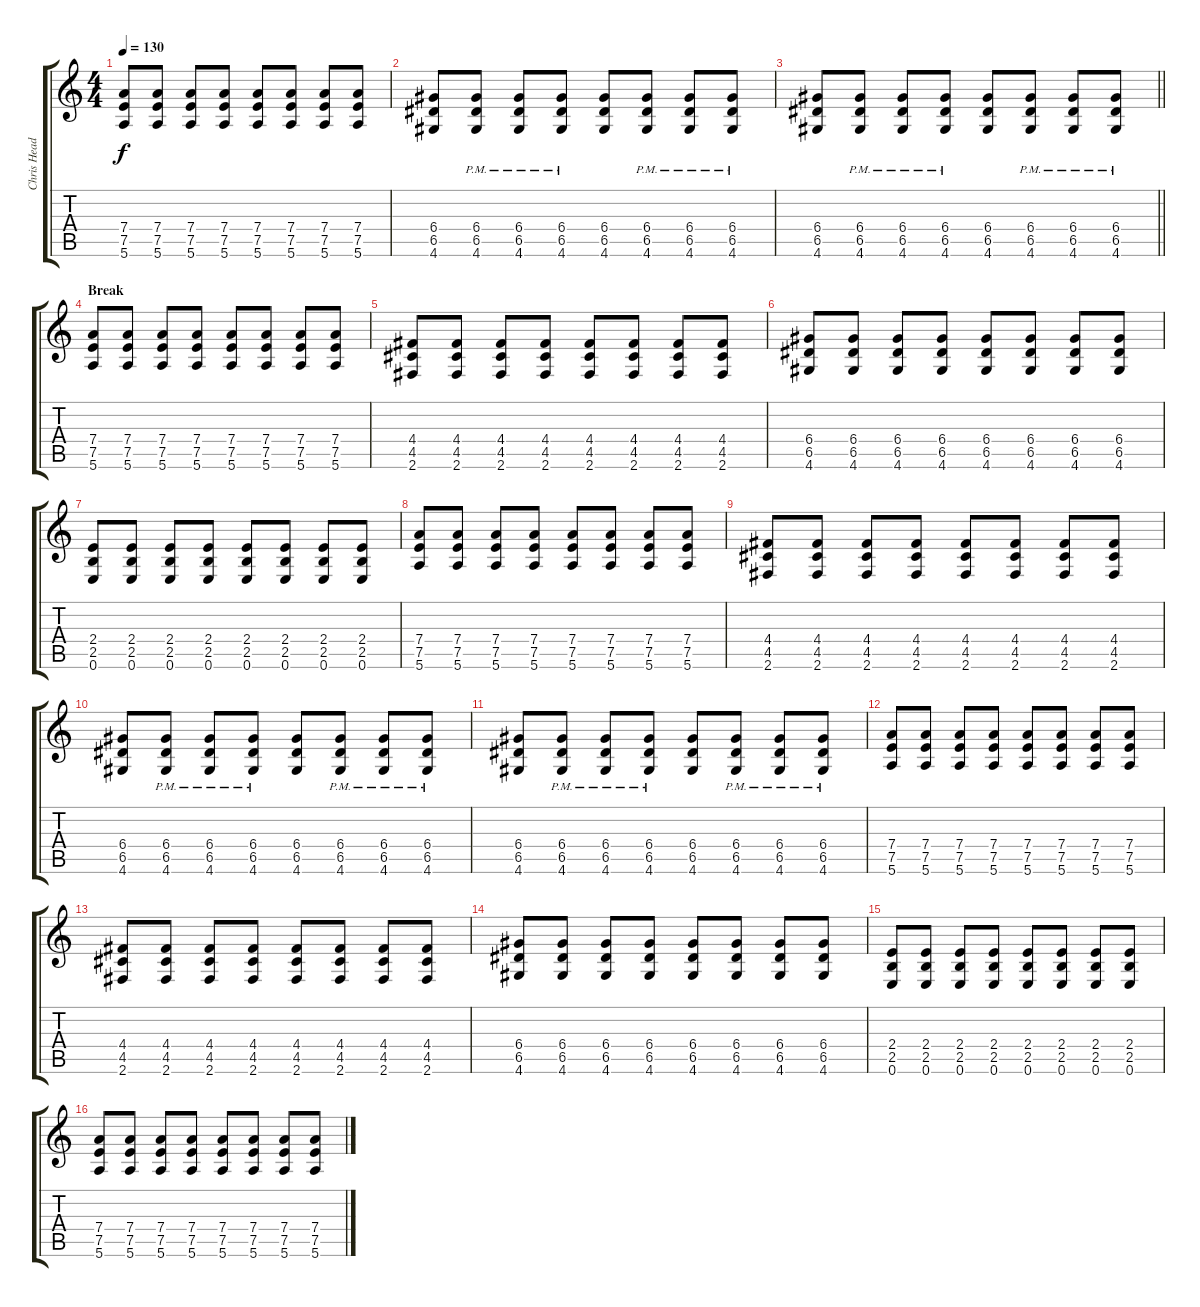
\track ("Chris Head Guitar" "Chris Head") {instrument overdrivenguitar}
\staff {score tabs}
\tuning (E4 B3 G3 D3 A2 E2) {hide}
\ts (4 4)
\tempo 130
\clef g2
\ks c
(7.4 7.5 5.6).8{dy f} (7.4 7.5 5.6).8 (7.4 7.5 5.6).8 (7.4 7.5 5.6).8 (7.4 7.5 5.6).8 (7.4 7.5 5.6).8 (7.4 7.5 5.6).8 (7.4 7.5 5.6).8 |
(6.4 6.5 4.6).8 (6.4{pm} 6.5{pm} 4.6{pm}).8 (6.4{pm} 6.5{pm} 4.6{pm}).8 (6.4{pm} 6.5{pm} 4.6{pm}).8 (6.4 6.5 4.6).8 (6.4{pm} 6.5{pm} 4.6{pm}).8 (6.4{pm} 6.5{pm} 4.6{pm}).8 (6.4{pm} 6.5{pm} 4.6{pm}).8 |
\barLineRight lightlight
(6.4 6.5 4.6).8 (6.4{pm} 6.5{pm} 4.6{pm}).8 (6.4{pm} 6.5{pm} 4.6{pm}).8 (6.4{pm} 6.5{pm} 4.6{pm}).8 (6.4 6.5 4.6).8 (6.4{pm} 6.5{pm} 4.6{pm}).8 (6.4{pm} 6.5{pm} 4.6{pm}).8 (6.4{pm} 6.5{pm} 4.6{pm}).8 |
\section ("" "Break")
(7.4 7.5 5.6).8 (7.4 7.5 5.6).8 (7.4 7.5 5.6).8 (7.4 7.5 5.6).8 (7.4 7.5 5.6).8 (7.4 7.5 5.6).8 (7.4 7.5 5.6).8 (7.4 7.5 5.6).8 |
(4.4 4.5 2.6).8 (4.4 4.5 2.6).8 (4.4 4.5 2.6).8 (4.4 4.5 2.6).8 (4.4 4.5 2.6).8 (4.4 4.5 2.6).8 (4.4 4.5 2.6).8 (4.4 4.5 2.6).8 |
(6.4 6.5 4.6).8 (6.4 6.5 4.6).8 (6.4 6.5 4.6).8 (6.4 6.5 4.6).8 (6.4 6.5 4.6).8 (6.4 6.5 4.6).8 (6.4 6.5 4.6).8 (6.4 6.5 4.6).8 |
(2.4 2.5 0.6).8 (2.4 2.5 0.6).8 (2.4 2.5 0.6).8 (2.4 2.5 0.6).8 (2.4 2.5 0.6).8 (2.4 2.5 0.6).8 (2.4 2.5 0.6).8 (2.4 2.5 0.6).8 |
(7.4 7.5 5.6).8 (7.4 7.5 5.6).8 (7.4 7.5 5.6).8 (7.4 7.5 5.6).8 (7.4 7.5 5.6).8 (7.4 7.5 5.6).8 (7.4 7.5 5.6).8 (7.4 7.5 5.6).8 |
(4.4 4.5 2.6).8 (4.4 4.5 2.6).8 (4.4 4.5 2.6).8 (4.4 4.5 2.6).8 (4.4 4.5 2.6).8 (4.4 4.5 2.6).8 (4.4 4.5 2.6).8 (4.4 4.5 2.6).8 |
(6.4 6.5 4.6).8 (6.4{pm} 6.5{pm} 4.6{pm}).8 (6.4{pm} 6.5{pm} 4.6{pm}).8 (6.4{pm} 6.5{pm} 4.6{pm}).8 (6.4 6.5 4.6).8 (6.4{pm} 6.5{pm} 4.6{pm}).8 (6.4{pm} 6.5{pm} 4.6{pm}).8 (6.4{pm} 6.5{pm} 4.6{pm}).8 |
(6.4 6.5 4.6).8 (6.4{pm} 6.5{pm} 4.6{pm}).8 (6.4{pm} 6.5{pm} 4.6{pm}).8 (6.4{pm} 6.5{pm} 4.6{pm}).8 (6.4 6.5 4.6).8 (6.4{pm} 6.5{pm} 4.6{pm}).8 (6.4{pm} 6.5{pm} 4.6{pm}).8 (6.4{pm} 6.5{pm} 4.6{pm}).8 |
(7.4 7.5 5.6).8 (7.4 7.5 5.6).8 (7.4 7.5 5.6).8 (7.4 7.5 5.6).8 (7.4 7.5 5.6).8 (7.4 7.5 5.6).8 (7.4 7.5 5.6).8 (7.4 7.5 5.6).8 |
(4.4 4.5 2.6).8 (4.4 4.5 2.6).8 (4.4 4.5 2.6).8 (4.4 4.5 2.6).8 (4.4 4.5 2.6).8 (4.4 4.5 2.6).8 (4.4 4.5 2.6).8 (4.4 4.5 2.6).8 |
(6.4 6.5 4.6).8 (6.4 6.5 4.6).8 (6.4 6.5 4.6).8 (6.4 6.5 4.6).8 (6.4 6.5 4.6).8 (6.4 6.5 4.6).8 (6.4 6.5 4.6).8 (6.4 6.5 4.6).8 |
(2.4 2.5 0.6).8 (2.4 2.5 0.6).8 (2.4 2.5 0.6).8 (2.4 2.5 0.6).8 (2.4 2.5 0.6).8 (2.4 2.5 0.6).8 (2.4 2.5 0.6).8 (2.4 2.5 0.6).8 |
(7.4 7.5 5.6).8 (7.4 7.5 5.6).8 (7.4 7.5 5.6).8 (7.4 7.5 5.6).8 (7.4 7.5 5.6).8 (7.4 7.5 5.6).8 (7.4 7.5 5.6).8 (7.4 7.5 5.6).8
